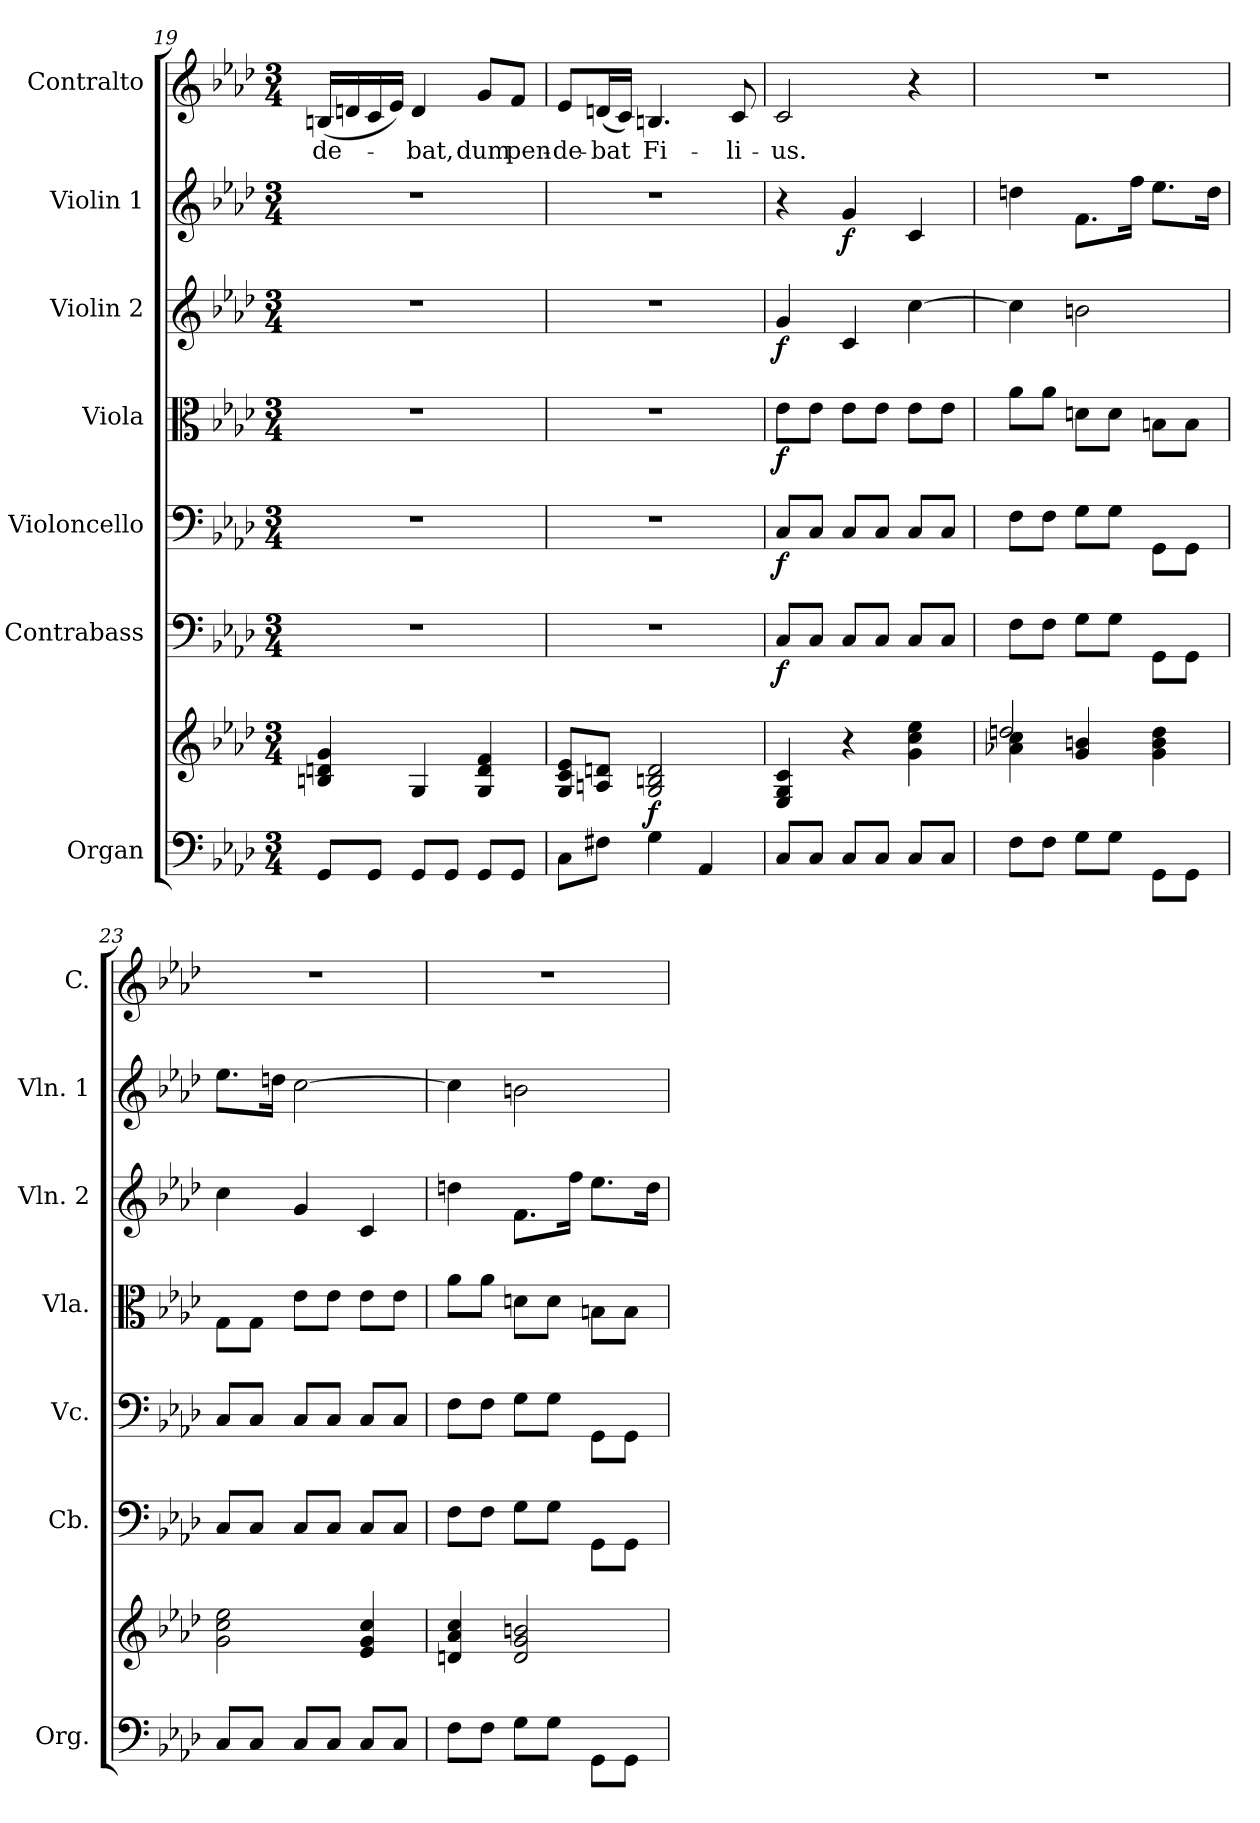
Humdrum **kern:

**kern	**kern	**dynam	**kern	**dynam	**kern	**dynam	**kern	**dynam	**kern	**dynam	**kern	**dynam	**kern	**text
*part7	*part7	*part7	*part6	*part6	*part5	*part5	*part4	*part4	*part3	*part3	*part2	*part2	*part1	*part1
*staff8	*staff7	*staff7/8	*staff6	*staff6	*staff5	*staff5	*staff4	*staff4	*staff3	*staff3	*staff2	*staff2	*staff1	*staff1
*I"Organ	*	*	*I"Contrabass	*	*I"Violoncello	*	*I"Viola	*	*I"Violin 2	*	*I"Violin 1	*	*I"Contralto	*
*I'Org.	*	*	*I'Cb.	*	*I'Vc.	*	*I'Vla.	*	*I'Vln. 2	*	*I'Vln. 1	*	*I'C.	*
*clefF4	*clefG2	*	*clefF4	*	*clefF4	*	*clefC3	*	*clefG2	*	*clefG2	*	*clefG2	*
*	*	*	*ITrd7c12	*	*	*	*	*	*	*	*	*	*	*
*k[b-e-a-d-]	*k[b-e-a-d-]	*	*k[b-e-a-d-]	*	*k[b-e-a-d-]	*	*k[b-e-a-d-]	*	*k[b-e-a-d-]	*	*k[b-e-a-d-]	*	*k[b-e-a-d-]	*
*f:	*f:	*	*f:	*	*f:	*	*f:	*	*f:	*	*f:	*	*f:	*
*M3/4	*M3/4	*	*M3/4	*	*M3/4	*	*M3/4	*	*M3/4	*	*M3/4	*	*M3/4	*
=19	=19	=19	=19	=19	=19	=19	=19	=19	=19	=19	=19	=19	=19	=19
!	!	!	!	!	!	!	!	!	!	!	!	!	!	!LO:LY:b
8GG/L	4Bn/ 4dn/ 4g/	.	2.r	.	2.r	.	2.r	.	2.r	.	2.r	.	(<16Bn/LL	-de-
.	.	.	.	.	.	.	.	.	.	.	.	.	16dni/	.
8GG/J	.	.	.	.	.	.	.	.	.	.	.	.	16c/	.
.	.	.	.	.	.	.	.	.	.	.	.	.	16e-/JJ)	.
!	!	!	!	!	!	!	!	!	!	!	!	!	!	!LO:LY:b
8GG/L	4G/	.	.	.	.	.	.	.	.	.	.	.	4d/	-bat,
8GG/J	.	.	.	.	.	.	.	.	.	.	.	.	.	.
!	!	!	!	!	!	!	!	!	!	!	!	!	!	!LO:LY:b
8GG/L	4G/ 4d/ 4f/	.	.	.	.	.	.	.	.	.	.	.	8g/L	dum
!	!	!	!	!	!	!	!	!	!	!	!	!	!	!LO:LY:b
8GG/J	.	.	.	.	.	.	.	.	.	.	.	.	8f/J	pen-
=20	=20	=20	=20	=20	=20	=20	=20	=20	=20	=20	=20	=20	=20	=20
!	!	!	!	!	!	!	!	!	!	!	!	!	!	!LO:LY:b
8C\L	8G/ 8c/ 8e-/L	.	2.r	.	2.r	.	2.r	.	2.r	.	2.r	.	8e-/L	-de-
!	!	!	!	!	!	!	!	!	!	!	!	!	!	!LO:LY:b
8F#X\J	8An/ 8dn/J	.	.	.	.	.	.	.	.	.	.	.	(<16dni/L	-bat
.	.	.	.	.	.	.	.	.	.	.	.	.	16c/JJ)	.
!	!	!LO:DY:b	!	!	!	!	!	!	!	!	!	!	!	!LO:LY:b
4G\	2G/ 2Bn/ 2d/	f	.	.	.	.	.	.	.	.	.	.	4.Bn/	Fi-
4AA-/	.	.	.	.	.	.	.	.	.	.	.	.	.	.
!	!	!	!	!	!	!	!	!	!	!	!	!	!	!LO:LY:b
.	.	.	.	.	.	.	.	.	.	.	.	.	8c/	-li-
!!LO:PB:g=z
=21	=21	=21	=21	=21	=21	=21	=21	=21	=21	=21	=21	=21	=21	=21
!	!	!	!	!LO:DY:b	!	!LO:DY:b	!	!LO:DY:b	!	!LO:DY:b	!	!	!	!LO:LY:b
8C/L	4E-/ 4G/ 4c/	.	8CC/L	f	8C/L	f	8e-\L	f	4g/	f	4r	.	2c/	-us.
8C/J	.	.	8CC/J	.	8C/J	.	8e-\J	.	.	.	.	.	.	.
!	!	!	!	!	!	!	!	!	!	!	!	!LO:DY:b	!	!
8C/L	4r	.	8CC/L	.	8C/L	.	8e-\L	.	4c/	.	4g/	f	.	.
8C/J	.	.	8CC/J	.	8C/J	.	8e-\J	.	.	.	.	.	.	.
8C/L	4g\ 4cc\ 4ee-\	.	8CC/L	.	8C/L	.	8e-\L	.	[4cc\	.	4c/	.	4r	.
8C/J	.	.	8CC/J	.	8C/J	.	8e-\J	.	.	.	.	.	.	.
!!LO:PB:g=z
=22	=22	=22	=22	=22	=22	=22	=22	=22	=22	=22	=22	=22	=22	=22
*	*^	*	*	*	*	*	*	*	*	*	*	*	*	*
8F\L	4a-X\ 4cc\	2ddn/	.	8FF\L	.	8F\L	.	8a-\L	.	4cc\]	.	4ddni\	.	2.r	.
8F\J	.	.	.	8FF\J	.	8F\J	.	8a-\J	.	.	.	.	.	.	.
8G\L	4g/ 4bn/	.	.	8GG\L	.	8G\L	.	8dni\L	.	2bn\	.	8.f\L	.	.	.
8G\J	.	.	.	8GG\J	.	8G\J	.	8d\J	.	.	.	.	.	.	.
.	.	.	.	.	.	.	.	.	.	.	.	16ff\Jk	.	.	.
8GG\L	4g\ 4b\ 4dd\	4ryy	.	8GGG\L	.	8GG\L	.	8Bn\L	.	.	.	8.ee-\L	.	.	.
8GG\J	.	.	.	8GGG\J	.	8GG\J	.	8B\J	.	.	.	.	.	.	.
.	.	.	.	.	.	.	.	.	.	.	.	16dd\Jk	.	.	.
*	*v	*v	*	*	*	*	*	*	*	*	*	*	*	*	*
=23	=23	=23	=23	=23	=23	=23	=23	=23	=23	=23	=23	=23	=23	=23
8C/L	2g\ 2cc\ 2ee-\	.	8CC/L	.	8C/L	.	8G\L	.	4cc\	.	8.ee-\L	.	2.r	.
8C/J	.	.	8CC/J	.	8C/J	.	8G\J	.	.	.	.	.	.	.
.	.	.	.	.	.	.	.	.	.	.	16ddn\Jk	.	.	.
8C/L	.	.	8CC/L	.	8C/L	.	8e-\L	.	4g/	.	[2cc\	.	.	.
8C/J	.	.	8CC/J	.	8C/J	.	8e-\J	.	.	.	.	.	.	.
8C/L	4e-/ 4g/ 4cc/	.	8CC/L	.	8C/L	.	8e-\L	.	4c/	.	.	.	.	.
8C/J	.	.	8CC/J	.	8C/J	.	8e-\J	.	.	.	.	.	.	.
=24	=24	=24	=24	=24	=24	=24	=24	=24	=24	=24	=24	=24	=24	=24
8F\L	4dn/ 4a-/ 4cc/	.	8FF\L	.	8F\L	.	8a-\L	.	4ddni\	.	4cc\]	.	2.r	.
8F\J	.	.	8FF\J	.	8F\J	.	8a-\J	.	.	.	.	.	.	.
8G\L	2d/ 2g/ 2bn/	.	8GG\L	.	8G\L	.	8dni\L	.	8.f\L	.	2bn\	.	.	.
8G\J	.	.	8GG\J	.	8G\J	.	8d\J	.	.	.	.	.	.	.
.	.	.	.	.	.	.	.	.	16ff\Jk	.	.	.	.	.
8GG\L	.	.	8GGG\L	.	8GG\L	.	8Bn\L	.	8.ee-\L	.	.	.	.	.
8GG\J	.	.	8GGG\J	.	8GG\J	.	8B\J	.	.	.	.	.	.	.
.	.	.	.	.	.	.	.	.	16dd\Jk	.	.	.	.	.
=	=	=	=	=	=	=	=	=	=	=	=	=	=	=
*-	*-	*-	*-	*-	*-	*-	*-	*-	*-	*-	*-	*-	*-	*-
